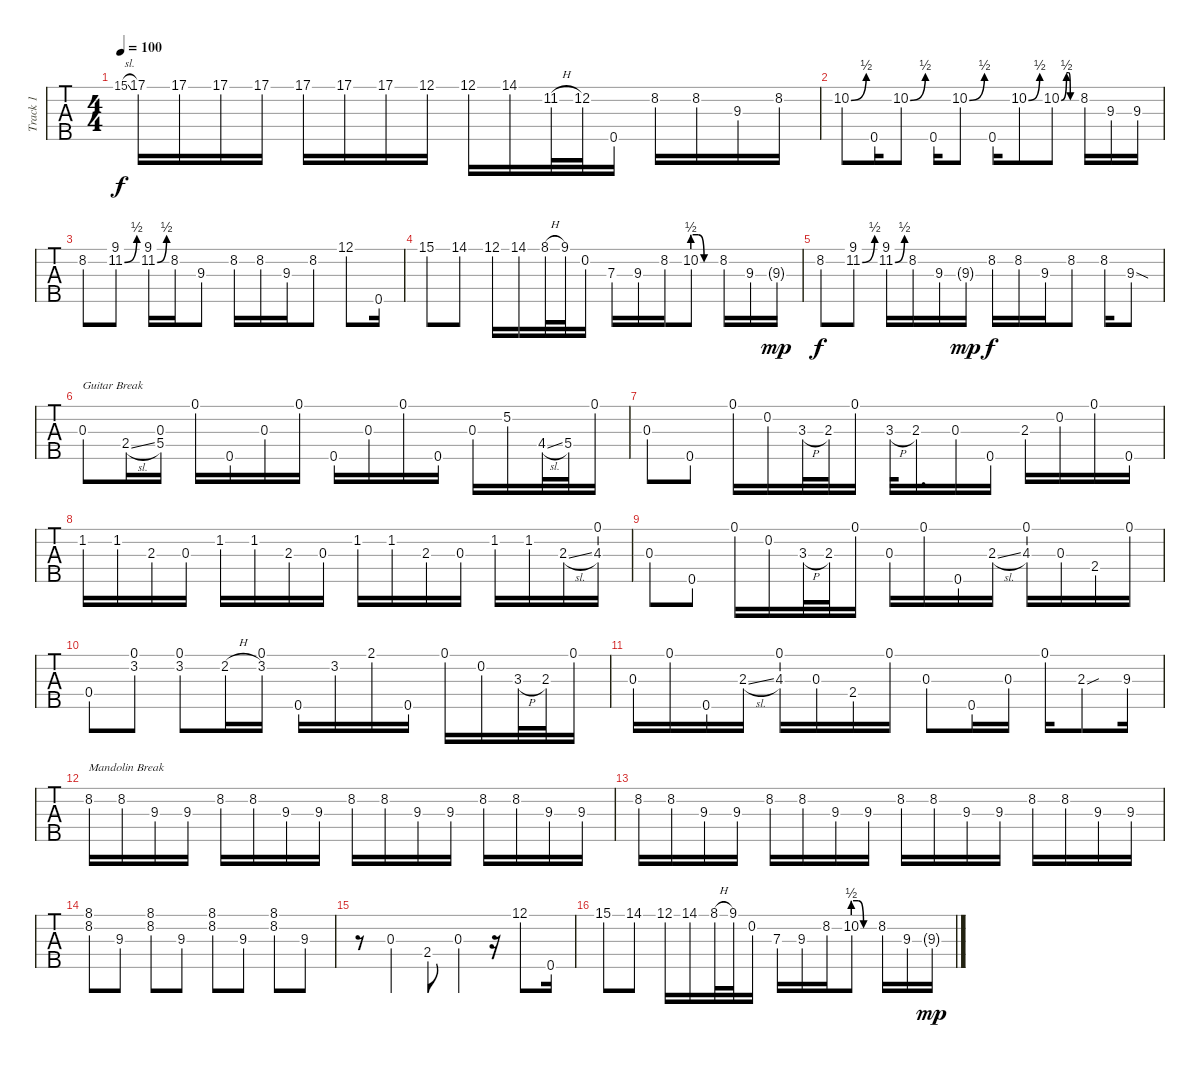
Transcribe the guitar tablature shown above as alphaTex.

\track ("Track 1" "Track 1") {instrument banjo}
\staff {tabs}
\tuning (D4 B3 G3 D3 G4) {hide}
\displaytranspose 12
\ts (4 4)
\tempo 100
\clef g2
\ks c
15.1{sl}.8{gr dy f} 17.1.16 17.1.16 17.1.16 17.1.16 17.1.16 17.1.16 17.1.16 12.1.16 12.1.16 14.1.16 11.2{h}.32 12.2.32 0.5.16 8.2.16 8.2.16 9.3.16 8.2.16 |
10.2{be (bend 0 0 60 2)}.8 0.5.16 10.2{be (bend 0 0 60 2)}.8 0.5.16 10.2{be (bend 0 0 60 2)}.8 0.5.16 10.2{be (bend 0 0 60 2)}.8 10.2{be (custom 0 0 21 2 30 2 36 0 60 0)}.8 8.2.16 9.3.16 9.3.16 |
8.2.8 (9.1 11.2{be (bend 0 0 60 2)}).8 (9.1 11.2{be (bend 0 0 60 2)}).16 8.2.16 9.3.8 8.2.16 8.2.16 9.3.16 8.2.8 12.1.8 0.5.16 |
15.1.8 14.1.8 12.1.16 14.1.16 8.1{h}.32 9.1.32 0.2.16 7.3.16 9.3.16 8.2.16 10.2{be (custom 0 2 15 2 30 0 60 0)}.8 8.2.16 9.3.16 9.3{g}.16{dy mp} |
8.2.8{dy f} (9.1 11.2{be (bend 0 0 60 2)}).8 (9.1 11.2{be (bend 0 0 60 2)}).16 8.2.16 9.3.16 9.3{g}.16{dy mp} 8.2.16{dy f} 8.2.16 9.3.16 8.2.8 8.2.16 9.3{sod}.8 |
0.3.8{txt "Guitar Break"} 2.4{sl}.16 (0.3 5.4).16 0.1.16 0.5.16 0.3.16 0.1.16 0.5.16 0.3.16 0.1.16 0.5.16 0.3.16 5.2.16 4.4{sl}.32 5.4.32 0.1.16 |
0.3.8 0.5.8 0.1.16 0.2.16 3.3{h}.32 2.3.32 0.1.16 3.3{h}.32 2.3.16{d} 0.3.16 0.5.16 2.3.16 0.2.16 0.1.16 0.5.16 |
1.2.16 1.2.16 2.3.16 0.3.16 1.2.16 1.2.16 2.3.16 0.3.16 1.2.16 1.2.16 2.3.16 0.3.16 1.2.16 1.2.16 2.3{sl}.16 (0.1 4.3).16 |
0.3.8 0.5.8 0.1.16 0.2.16 3.3{h}.32 2.3.32 0.1.16 0.3.16 0.1.16 0.5.16 2.3{sl}.16 (0.1 4.3).16 0.3.16 2.4.16 0.1.16 |
0.4.8 (0.1 3.2).8 (0.1 3.2).8 2.2{h}.16 (0.1 3.2).16 0.5.16 3.2.16 2.1.16 0.5.16 0.1.16 0.2.16 3.3{h}.32 2.3.32 0.1.16 |
0.3.16 0.1.16 0.5.16 2.3{sl}.16 (0.1 4.3).16 0.3.16 2.4.16 0.1.16 0.3.8 0.5.16 0.3.16 0.1.16 2.3{sou}.8 9.3.16 |
8.2.16{txt "Mandolin Break"} 8.2.16 9.3.16 9.3.16 8.2.16 8.2.16 9.3.16 9.3.16 8.2.16 8.2.16 9.3.16 9.3.16 8.2.16 8.2.16 9.3.16 9.3.16 |
8.2.16 8.2.16 9.3.16 9.3.16 8.2.16 8.2.16 9.3.16 9.3.16 8.2.16 8.2.16 9.3.16 9.3.16 8.2.16 8.2.16 9.3.16 9.3.16 |
(8.1 8.2).8 9.3.8 (8.1 8.2).8 9.3.8 (8.1 8.2).8 9.3.8 (8.1 8.2).8 9.3.8 |
r.8 0.3.4 2.4.8 0.3.4 r.16 12.1.8 0.5.16 |
15.1.8 14.1.8 12.1.16 14.1.16 8.1{h}.32 9.1.32 0.2.16 7.3.16 9.3.16 8.2.16 10.2{be (custom 0 2 15 2 30 0 60 0)}.8 8.2.16 9.3.16 9.3{g}.16{dy mp}
